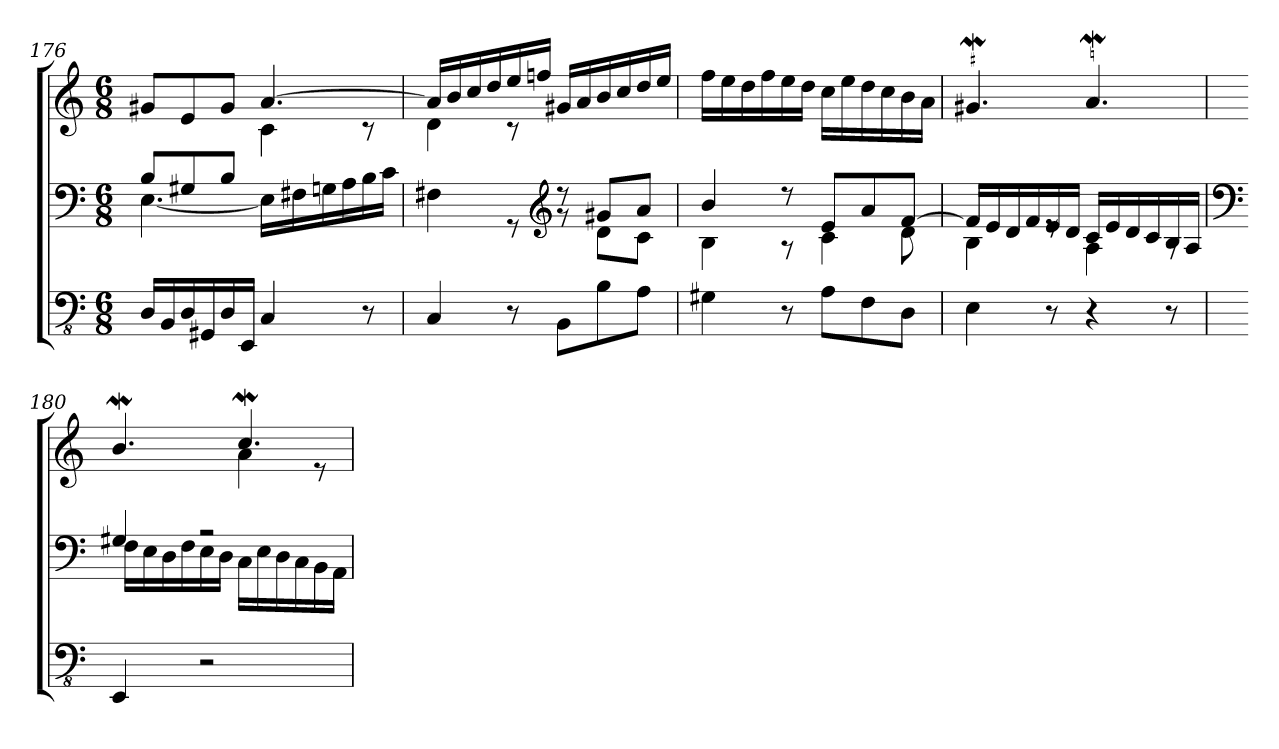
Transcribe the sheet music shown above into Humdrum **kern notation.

**kern	**kern	**kern
*part1	*part1	*part1
*staff3	*staff2	*staff1
!!LO:PB:g=z
*clefFv4	*clefF4	*clefG2
*k[]	*k[]	*k[]
*M6/8	*M6/8	*M6/8
=176	=176	=176
*	*^	*^
16DD/LL	8B/L	[4.E\	8g#X/L	4.ryy
16BBB/	.	.	.	.
16DD/	8G#X/	.	8e/	.
16GGG#X/	.	.	.	.
16DD/	8B/J	.	8g#/J	.
16EEE/JJ	.	.	.	.
4CC/	4.ryy	16E\LL]	[4.a/	4c\
.	.	16F#X\	.	.
.	.	16Gn\	.	.
.	.	16A\	.	.
8r	.	16B\	.	8r
.	.	16c\JJ	.	.
=177	=177	=177	=177	=177
4CC/	4F#X\	4.ryy	16a/LL]	4d\
.	.	.	16b/	.
.	.	.	16cc/	.
.	.	.	16dd/	.
8r	8rGG	.	16ee/	8r
.	.	.	16ffn/JJ	.
*	*clefG2	*	*	*
8BBB\L	8r	8r	16g#X/LL	4.ryy
.	.	.	16a/	.
8BB\	8g#X/L	8d\L	16b/	.
.	.	.	16cc/	.
8AA\J	8a/J	8c\J	16dd/	.
.	.	.	16ee/JJ	.
*	*	*	*v	*v
=178	=178	=178	=178
4GG#X\	4b/	4B\	16ff\LL
.	.	.	16ee\
.	.	.	16dd\
.	.	.	16ff\
8r	8r	8r	16ee\
.	.	.	16dd\JJ
8AA\L	8e/L	4c\	16cc\LL
.	.	.	16ee\
8FF\	8a/	.	16dd\
.	.	.	16cc\
8DD\J	[8f/J	8d\	16b\
.	.	.	16a\JJ
=179	=179	=179	=179
4EE\	16f/LL]	4B\	4.g#XW/
.	16e/	.	.
.	16d/	.	.
.	16f/	.	.
8r	16e/	8re	.
.	16d/JJ	.	.
4r	16c/LL	4A\	4.aW/
.	16e/	.	.
.	16d/	.	.
.	16c/	.	.
8r	16B/	8rA	.
.	16A/JJ	.	.
=180	=180	=180	=180
*	*clefF4	*	*
*	*	*	*^
4EEE/	4G#X/	16F\LL	4.bW/	4.ryy
.	.	16E\	.	.
.	.	16D\	.	.
.	.	16F\	.	.
2r	2r	16E\	.	.
.	.	16D\JJ	.	.
.	.	16C\LL	4.ccw/	4a\
.	.	16E\	.	.
.	.	16D\	.	.
.	.	16C\	.	.
.	.	16BB\	.	8r
.	.	16AA\JJ	.	.
*	*v	*v	*	*
*	*	*v	*v
=	=	=
*-	*-	*-
